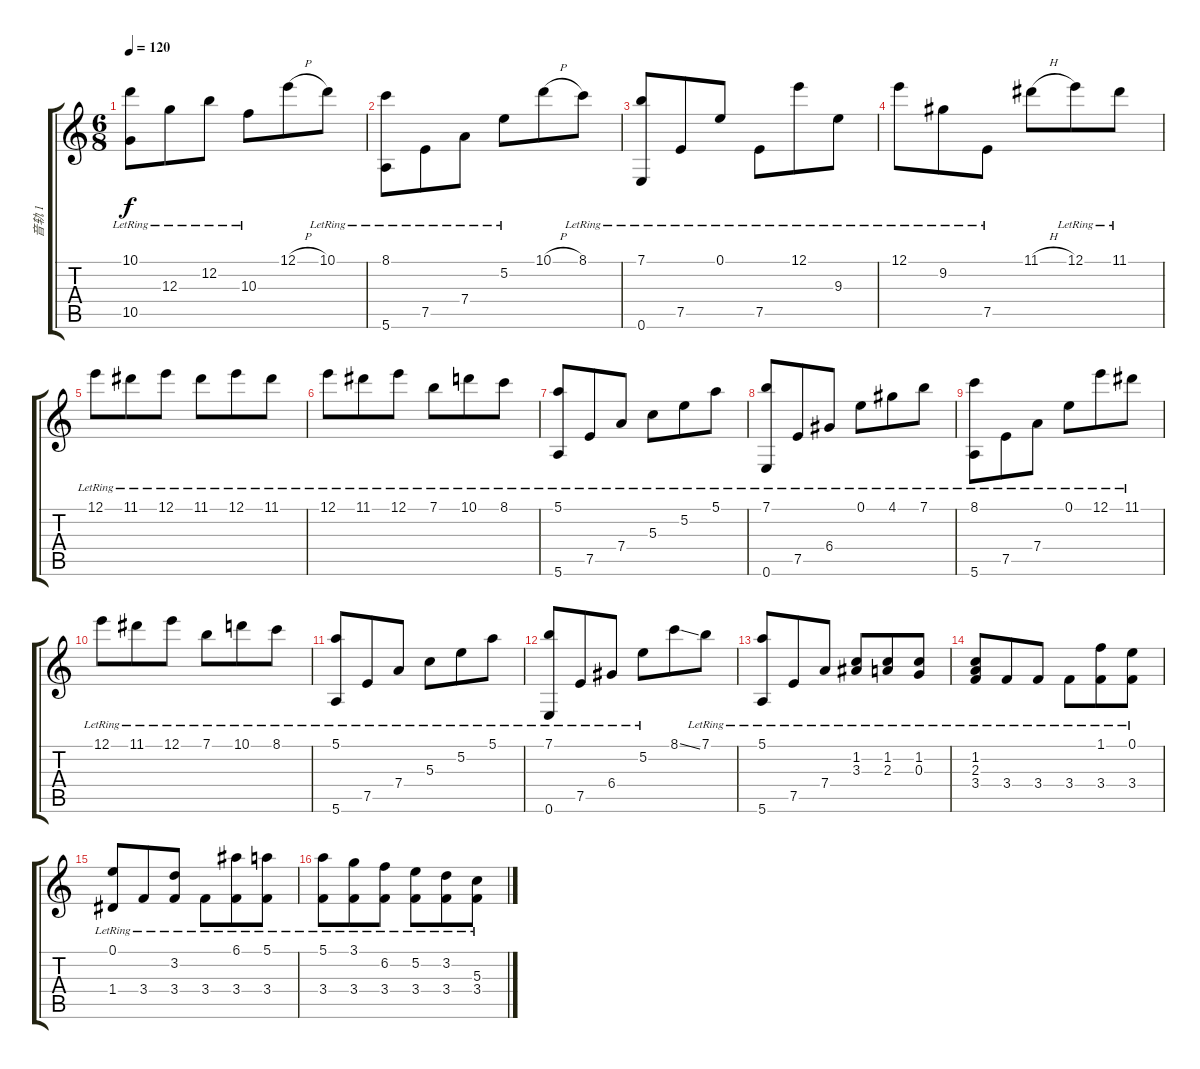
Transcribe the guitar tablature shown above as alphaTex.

\track ("音轨 1" "音轨 1") {instrument acousticguitarsteel}
\staff {score tabs}
\tuning (E4 B3 G3 D3 A2 E2) {hide}
\ts (6 8)
\tempo 120
\clef g2
\ks c
(10.1{lr} 10.5{lr}).8{dy f} 12.3{lr}.8 12.2{lr}.8 10.3{lr}.8 12.1{h}.8 10.1{lr}.8 |
(8.1{lr} 5.6{lr}).8 7.5{lr}.8 7.4{lr}.8 5.2{lr}.8 10.1{h}.8 8.1{lr}.8 |
(7.1{lr} 0.6{lr}).8 7.5{lr}.8 0.1{lr}.8 7.5{lr}.8 12.1{lr}.8 9.3{lr}.8 |
12.1{lr}.8 9.2{lr}.8 7.5{lr}.8 11.1{h}.8 12.1{lr}.8 11.1{lr}.8 |
12.1{lr}.8 11.1{lr}.8 12.1{lr}.8 11.1{lr}.8 12.1{lr}.8 11.1{lr}.8 |
12.1{lr}.8 11.1{lr}.8 12.1{lr}.8 7.1{lr}.8 10.1{lr}.8 8.1{lr}.8 |
(5.1{lr} 5.6{lr}).8 7.5{lr}.8 7.4{lr}.8 5.3{lr}.8 5.2{lr}.8 5.1{lr}.8 |
(7.1{lr} 0.6{lr}).8 7.5{lr}.8 6.4{lr}.8 0.1{lr}.8 4.1{lr}.8 7.1{lr}.8 |
(8.1{lr} 5.6{lr}).8 7.5{lr}.8 7.4{lr}.8 0.1{lr}.8 12.1{lr}.8 11.1{lr}.8 |
12.1{lr}.8 11.1{lr}.8 12.1{lr}.8 7.1{lr}.8 10.1{lr}.8 8.1{lr}.8 |
(5.1{lr} 5.6{lr}).8 7.5{lr}.8 7.4{lr}.8 5.3{lr}.8 5.2{lr}.8 5.1{lr}.8 |
(7.1{lr} 0.6{lr}).8 7.5{lr}.8 6.4{lr}.8 5.2{lr}.8 8.1{ss}.8 7.1{lr}.8 |
(5.1{lr} 5.6{lr}).8 7.5{lr}.8 7.4{lr}.8 (1.2{lr} 3.3{lr}).8 (1.2{lr} 2.3{lr}).8 (1.2{lr} 0.3{lr}).8 |
(1.2{lr} 2.3{lr} 3.4{lr}).8 3.4{lr}.8 3.4{lr}.8 3.4{lr}.8 (1.1{lr} 3.4{lr}).8 (0.1{lr} 3.4{lr}).8 |
(0.1{lr} 1.4{lr}).8 3.4{lr}.8 (3.2{lr} 3.4{lr}).8 3.4{lr}.8 (6.1{lr} 3.4{lr}).8 (5.1{lr} 3.4{lr}).8 |
(5.1{lr} 3.4{lr}).8 (3.1{lr} 3.4{lr}).8 (6.2{lr} 3.4{lr}).8 (5.2{lr} 3.4{lr}).8 (3.2{lr} 3.4{lr}).8 (5.3{lr} 3.4{lr}).8
